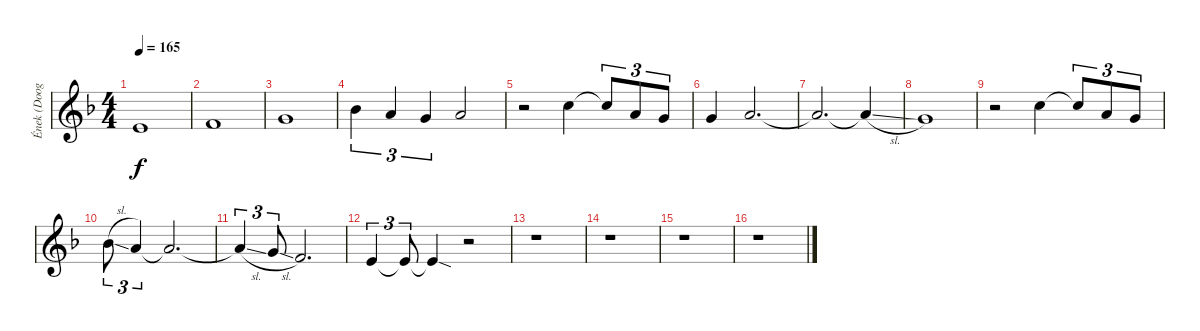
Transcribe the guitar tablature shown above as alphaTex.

\track ("Ének (Doogie White)" "Ének (Doog") {instrument tenorsax}
\staff {score}
\tuning (E4 B3 G3 D3 A2 E2) {hide}
\ts (4 4)
\tempo 165
\clef g2
\ks f
0.1.1{dy f} |
1.1.1 |
3.1.1 |
6.1.4{tu (3 2)} 5.1.4{tu (3 2)} 3.1.4{tu (3 2)} 5.1.2 |
r.2 8.1.4 8.1{t}.8{tu (3 2)} 5.1.8{tu (3 2)} 3.1.8{tu (3 2)} |
3.1.4 5.1.2{d} |
5.1{t}.2{d} 5.1{sl t}.4 |
3.1.1 |
r.2 8.1.4 8.1{t}.8{tu (3 2)} 5.1.8{tu (3 2)} 3.1.8{tu (3 2)} |
6.1{sl}.8{tu (3 2)} 5.1.4{tu (3 2)} 5.1{t}.2{d} |
5.1{sl t}.4{tu (3 2)} 3.1{sl}.8{tu (3 2)} 1.1.2{d} |
0.1.4{tu (3 2)} 0.1{t}.8{tu (3 2)} 0.1{sod t}.4 r.2 |
r.1 |
r.1 |
r.1 |
r.1
